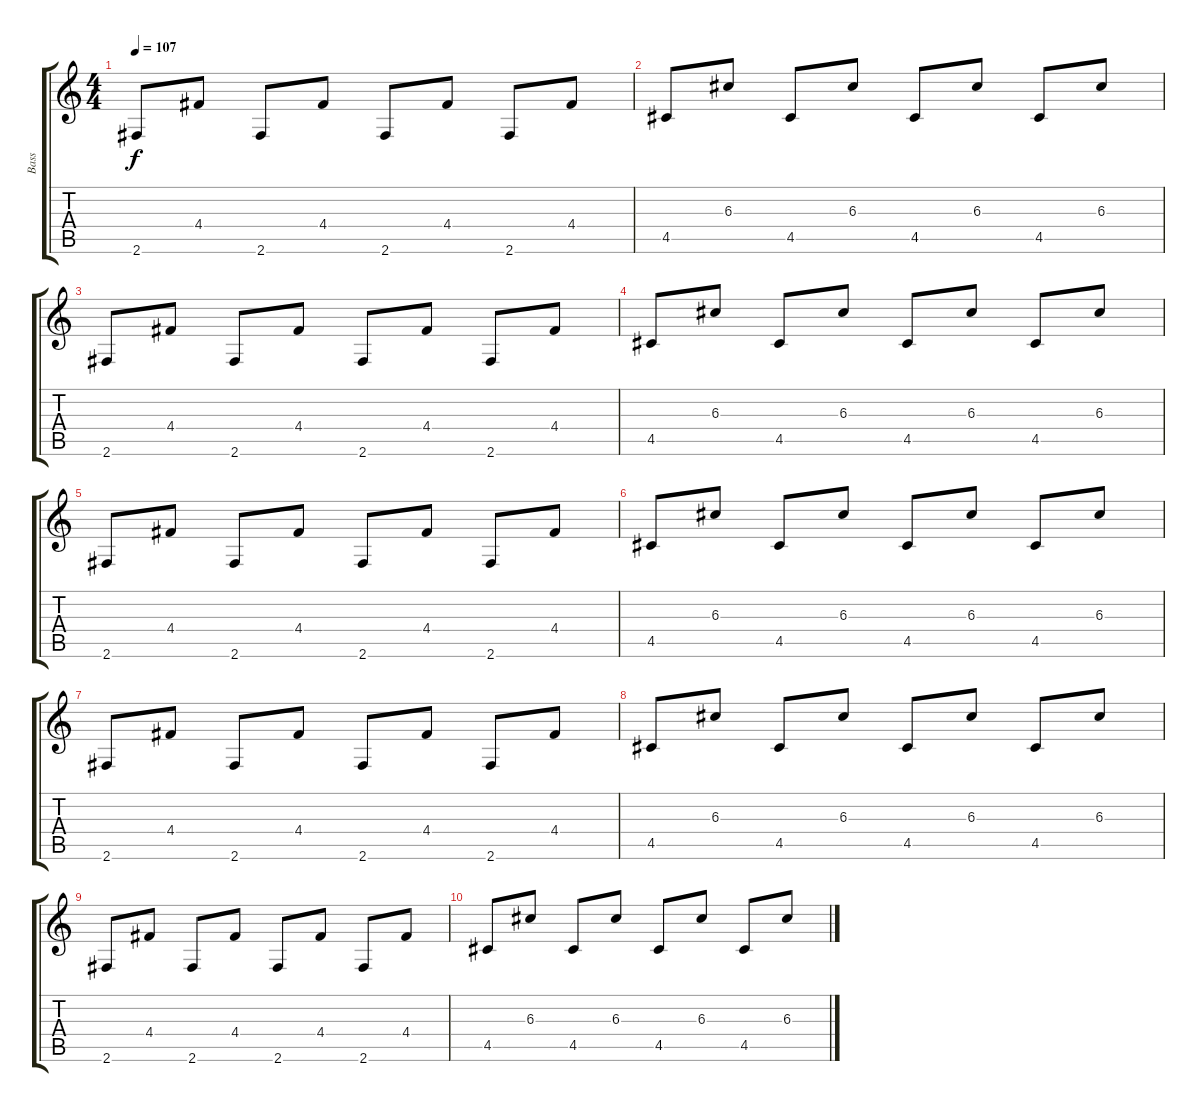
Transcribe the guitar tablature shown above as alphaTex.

\track ("Bass" "Bass") {instrument electricbassfinger}
\staff {score tabs}
\tuning (E4 B3 G3 D3 A2 E2) {hide}
\ts (4 4)
\tempo 107
\clef g2
\ks c
2.6.8{dy f} 4.4.8 2.6.8 4.4.8 2.6.8 4.4.8 2.6.8 4.4.8 |
4.5.8 6.3.8 4.5.8 6.3.8 4.5.8 6.3.8 4.5.8 6.3.8 |
2.6.8{volume 4} 4.4.8 2.6.8 4.4.8 2.6.8 4.4.8 2.6.8 4.4.8 |
4.5.8 6.3.8 4.5.8 6.3.8 4.5.8 6.3.8 4.5.8 6.3.8 |
2.6.8 4.4.8 2.6.8 4.4.8 2.6.8 4.4.8 2.6.8 4.4.8 |
4.5.8 6.3.8 4.5.8 6.3.8 4.5.8 6.3.8 4.5.8 6.3.8 |
2.6.8{volume 4} 4.4.8 2.6.8 4.4.8 2.6.8 4.4.8 2.6.8 4.4.8 |
4.5.8 6.3.8 4.5.8 6.3.8 4.5.8 6.3.8 4.5.8 6.3.8 |
2.6.8 4.4.8 2.6.8 4.4.8 2.6.8 4.4.8 2.6.8 4.4.8 |
4.5.8 6.3.8 4.5.8 6.3.8 4.5.8 6.3.8 4.5.8 6.3.8
